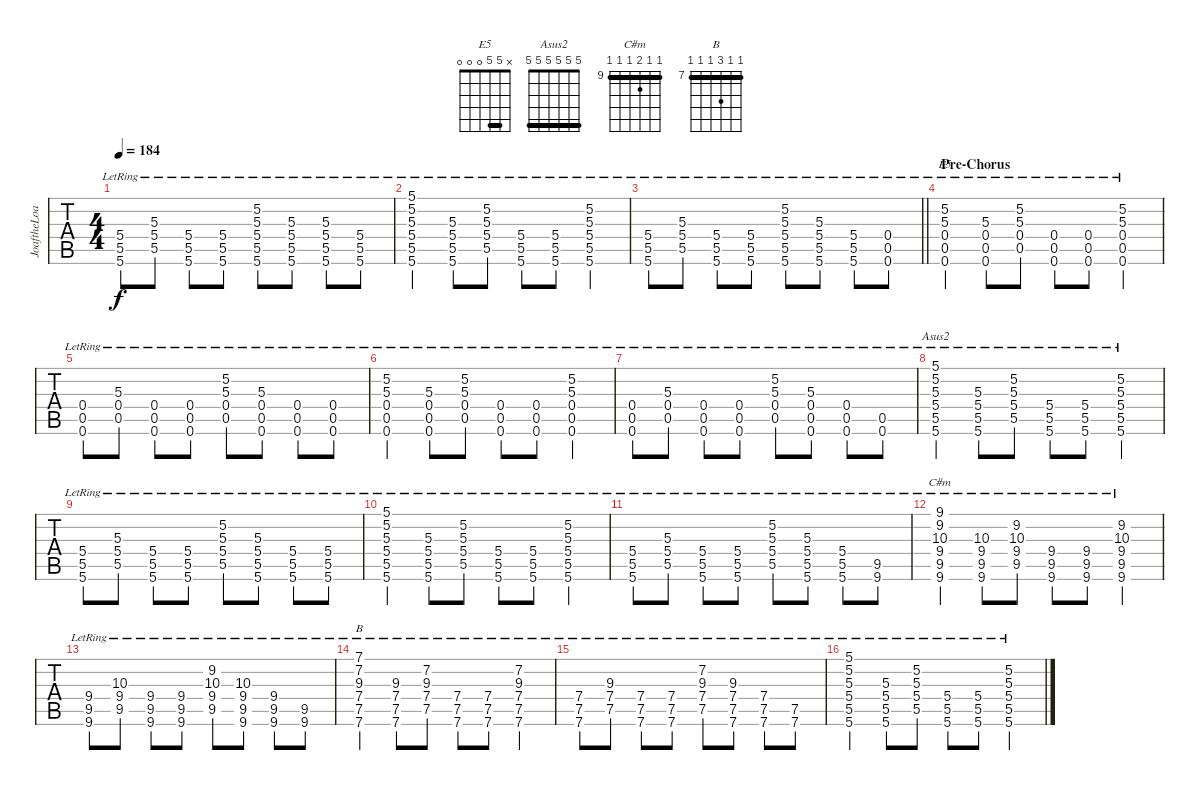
\track ("JoaftheLoaf (Guitar)" "JoaftheLoa") {instrument acousticguitarsteel}
\staff {tabs}
\tuning (E4 B3 Gb3 E3 B2 E2) {hide}
\chord ("E5" x 5 5 0 0 0) {barre 5}
\chord ("Asus2" 5 5 5 5 5 5) {barre 5}
\chord ("C#m" 9 9 10 9 9 9) {firstfret 9 barre 9}
\chord ("B" 7 7 9 7 7 7) {firstfret 7 barre 7}
\ts (4 4)
\tempo 184
\clef g2
\ks c
(5.4{lr} 5.5{lr} 5.6{lr}).8{dy f} (5.3{lr} 5.4{lr} 5.5{lr}).8 (5.4{lr} 5.5{lr} 5.6{lr}).8 (5.4{lr} 5.5{lr} 5.6{lr}).8 (5.2{lr} 5.3{lr} 5.4{lr} 5.5{lr} 5.6{lr}).8 (5.3{lr} 5.4{lr} 5.5{lr} 5.6{lr}).8 (5.3{lr} 5.4{lr} 5.5{lr} 5.6{lr}).8 (5.4{lr} 5.5{lr} 5.6{lr}).8 |
(5.1{lr} 5.2{lr} 5.3{lr} 5.4{lr} 5.5{lr} 5.6{lr}).4 (5.3{lr} 5.4{lr} 5.5{lr} 5.6{lr}).8 (5.2{lr} 5.3{lr} 5.4{lr} 5.5{lr}).8 (5.4{lr} 5.5{lr} 5.6{lr}).8 (5.4{lr} 5.5{lr} 5.6{lr}).8 (5.2{lr} 5.3{lr} 5.4{lr} 5.5{lr} 5.6{lr}).4 |
\barLineRight lightlight
(5.4{lr} 5.5{lr} 5.6{lr}).8 (5.3{lr} 5.4{lr} 5.5{lr}).8 (5.4{lr} 5.5{lr} 5.6{lr}).8 (5.4{lr} 5.5{lr} 5.6{lr}).8 (5.2{lr} 5.3{lr} 5.4{lr} 5.5{lr} 5.6{lr}).8 (5.3{lr} 5.4{lr} 5.5{lr} 5.6{lr}).8 (5.4{lr} 5.5{lr} 5.6{lr}).8 (0.4{lr} 0.5{lr} 0.6{lr}).8 |
\section ("" "Pre-Chorus")
(5.2{lr} 5.3{lr} 0.4{lr} 0.5{lr} 0.6{lr}).4{ch "E5"} (5.3{lr} 0.4{lr} 0.5{lr} 0.6{lr}).8 (5.2{lr} 5.3{lr} 0.4{lr} 0.5{lr}).8 (0.4{lr} 0.5{lr} 0.6{lr}).8 (0.4{lr} 0.5{lr} 0.6{lr}).8 (5.2{lr} 5.3{lr} 0.4{lr} 0.5{lr} 0.6{lr}).4 |
(0.4{lr} 0.5{lr} 0.6{lr}).8 (5.3{lr} 0.4{lr} 0.5{lr}).8 (0.4{lr} 0.5{lr} 0.6{lr}).8 (0.4{lr} 0.5{lr} 0.6{lr}).8 (5.2{lr} 5.3{lr} 0.4{lr} 0.5{lr}).8 (5.3{lr} 0.4{lr} 0.5{lr} 0.6{lr}).8 (0.4{lr} 0.5{lr} 0.6{lr}).8 (0.4{lr} 0.5{lr} 0.6{lr}).8 |
(5.2{lr} 5.3{lr} 0.4{lr} 0.5{lr} 0.6{lr}).4 (5.3{lr} 0.4{lr} 0.5{lr} 0.6{lr}).8 (5.2{lr} 5.3{lr} 0.4{lr} 0.5{lr}).8 (0.4{lr} 0.5{lr} 0.6{lr}).8 (0.4{lr} 0.5{lr} 0.6{lr}).8 (5.2{lr} 5.3{lr} 0.4{lr} 0.5{lr} 0.6{lr}).4 |
(0.4{lr} 0.5{lr} 0.6{lr}).8 (5.3{lr} 0.4{lr} 0.5{lr}).8 (0.4{lr} 0.5{lr} 0.6{lr}).8 (0.4{lr} 0.5{lr} 0.6{lr}).8 (5.2{lr} 5.3{lr} 0.4{lr} 0.5{lr}).8 (5.3{lr} 0.4{lr} 0.5{lr} 0.6{lr}).8 (0.4{lr} 0.5{lr} 0.6{lr}).8 (0.5{lr} 0.6{lr}).8 |
(5.1{lr} 5.2{lr} 5.3{lr} 5.4{lr} 5.5{lr} 5.6{lr}).4{ch "Asus2"} (5.3{lr} 5.4{lr} 5.5{lr} 5.6{lr}).8 (5.2{lr} 5.3{lr} 5.4{lr} 5.5{lr}).8 (5.4{lr} 5.5{lr} 5.6{lr}).8 (5.4{lr} 5.5{lr} 5.6{lr}).8 (5.2{lr} 5.3{lr} 5.4{lr} 5.5{lr} 5.6{lr}).4 |
(5.4{lr} 5.5{lr} 5.6{lr}).8 (5.3{lr} 5.4{lr} 5.5{lr}).8 (5.4{lr} 5.5{lr} 5.6{lr}).8 (5.4{lr} 5.5{lr} 5.6{lr}).8 (5.2{lr} 5.3{lr} 5.4{lr} 5.5{lr}).8 (5.3{lr} 5.4{lr} 5.5{lr} 5.6{lr}).8 (5.4{lr} 5.5{lr} 5.6{lr}).8 (5.4{lr} 5.5{lr} 5.6{lr}).8 |
(5.1{lr} 5.2{lr} 5.3{lr} 5.4{lr} 5.5{lr} 5.6{lr}).4 (5.3{lr} 5.4{lr} 5.5{lr} 5.6{lr}).8 (5.2{lr} 5.3{lr} 5.4{lr} 5.5{lr}).8 (5.4{lr} 5.5{lr} 5.6{lr}).8 (5.4{lr} 5.5{lr} 5.6{lr}).8 (5.2{lr} 5.3{lr} 5.4{lr} 5.5{lr} 5.6{lr}).4 |
(5.4{lr} 5.5{lr} 5.6{lr}).8 (5.3{lr} 5.4{lr} 5.5{lr}).8 (5.4{lr} 5.5{lr} 5.6{lr}).8 (5.4{lr} 5.5{lr} 5.6{lr}).8 (5.2{lr} 5.3{lr} 5.4{lr} 5.5{lr}).8 (5.3{lr} 5.4{lr} 5.5{lr} 5.6{lr}).8 (5.4{lr} 5.5{lr} 5.6{lr}).8 (9.5{lr} 9.6{lr}).8 |
(9.1{lr} 9.2{lr} 10.3{lr} 9.4{lr} 9.5{lr} 9.6{lr}).4{ch "C#m"} (10.3{lr} 9.4{lr} 9.5{lr} 9.6{lr}).8 (9.2{lr} 10.3{lr} 9.4{lr} 9.5{lr}).8 (9.4{lr} 9.5{lr} 9.6{lr}).8 (9.4{lr} 9.5{lr} 9.6{lr}).8 (9.2{lr} 10.3{lr} 9.4{lr} 9.5{lr} 9.6{lr}).4 |
(9.4{lr} 9.5{lr} 9.6{lr}).8 (10.3{lr} 9.4{lr} 9.5{lr}).8 (9.4{lr} 9.5{lr} 9.6{lr}).8 (9.4{lr} 9.5{lr} 9.6{lr}).8 (9.2{lr} 10.3{lr} 9.4{lr} 9.5{lr}).8 (10.3{lr} 9.4{lr} 9.5{lr} 9.6{lr}).8 (9.4{lr} 9.5{lr} 9.6{lr}).8 (9.5{lr} 9.6{lr}).8 |
(7.1{lr} 7.2{lr} 9.3{lr} 7.4{lr} 7.5{lr} 7.6{lr}).4{ch "B"} (9.3{lr} 7.4{lr} 7.5{lr} 7.6{lr}).8 (7.2{lr} 9.3{lr} 7.4{lr} 7.5{lr}).8 (7.4{lr} 7.5{lr} 7.6{lr}).8 (7.4{lr} 7.5{lr} 7.6{lr}).8 (7.2{lr} 9.3{lr} 7.4{lr} 7.5{lr} 7.6{lr}).4 |
(7.4{lr} 7.5{lr} 7.6{lr}).8 (9.3{lr} 7.4{lr} 7.5{lr}).8 (7.4{lr} 7.5{lr} 7.6{lr}).8 (7.4{lr} 7.5{lr} 7.6{lr}).8 (7.2{lr} 9.3{lr} 7.4{lr} 7.5{lr}).8 (9.3{lr} 7.4{lr} 7.5{lr} 7.6{lr}).8 (7.4{lr} 7.5{lr} 7.6{lr}).8 (7.5{lr} 7.6{lr}).8 |
(5.1{lr} 5.2{lr} 5.3{lr} 5.4{lr} 5.5{lr} 5.6{lr}).4 (5.3{lr} 5.4{lr} 5.5{lr} 5.6{lr}).8 (5.2{lr} 5.3{lr} 5.4{lr} 5.5{lr}).8 (5.4{lr} 5.5{lr} 5.6{lr}).8 (5.4{lr} 5.5{lr} 5.6{lr}).8 (5.2{lr} 5.3{lr} 5.4{lr} 5.5{lr} 5.6{lr}).4
